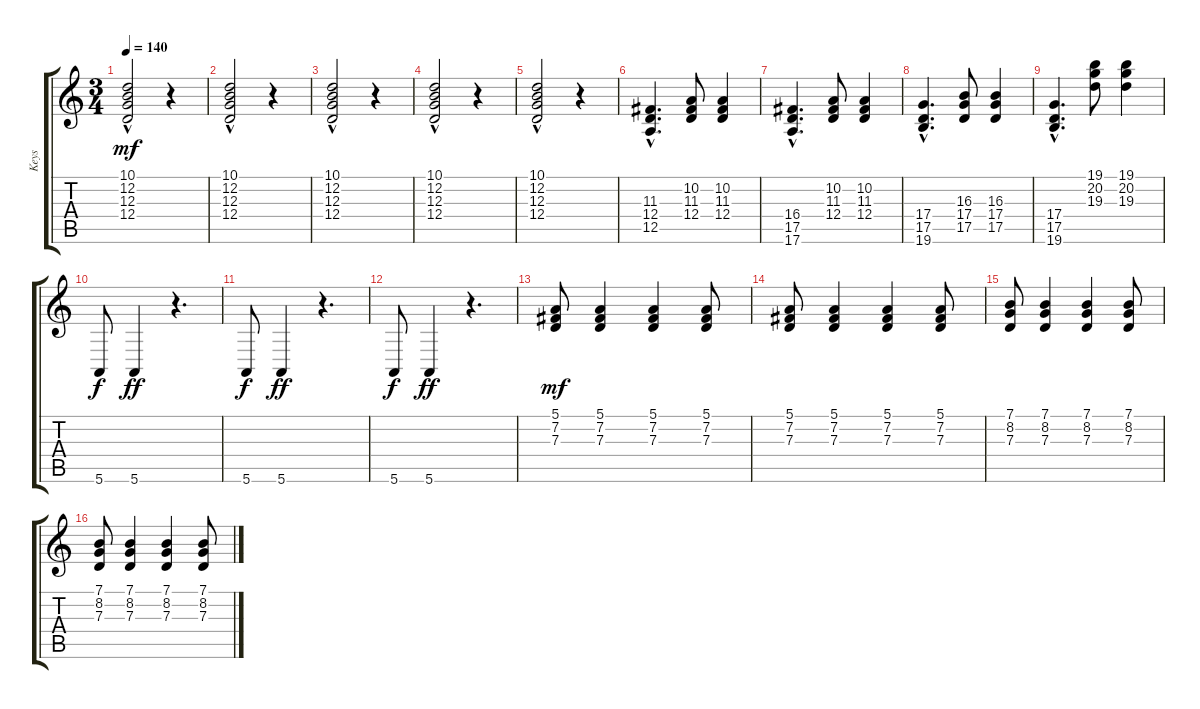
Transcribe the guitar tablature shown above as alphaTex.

\track ("Keys" "Keys") {instrument brightacousticpiano}
\staff {score tabs}
\tuning (E4 B3 G3 D3 A2 E2) {hide}
\ts (3 4)
\tempo 140
\clef g2
\ks c
(10.1 12.2 12.3{hac} 12.4).2{dy mf} r.4 |
(10.1 12.2 12.3{hac} 12.4).2 r.4 |
(10.1 12.2 12.3{hac} 12.4).2 r.4 |
(10.1 12.2 12.3{hac} 12.4).2 r.4 |
(10.1 12.2 12.3{hac} 12.4).2 r.4 |
(11.3{hac} 12.4{hac} 12.5{hac}).4{d} (10.2 11.3 12.4).8 (10.2 11.3 12.4).4 |
(16.4{hac} 17.5{hac} 17.6{hac}).4{d} (10.2 11.3 12.4).8 (10.2 11.3 12.4).4 |
(17.4{hac} 17.5{hac} 19.6{hac}).4{d} (16.3 17.4 17.5).8 (16.3 17.4 17.5).4 |
(17.4{hac} 17.5{hac} 19.6{hac}).4{d} (19.1 20.2 19.3).8 (19.1 20.2 19.3).4 |
5.6.8{dy f} 5.6.4{dy ff} r.4{d} |
5.6.8{dy f} 5.6.4{dy ff} r.4{d} |
5.6.8{dy f} 5.6.4{dy ff} r.4{d} |
(5.1 7.2 7.3).8{dy mf} (5.1 7.2 7.3).4 (5.1 7.2 7.3).4 (5.1 7.2 7.3).8 |
(5.1 7.2 7.3).8 (5.1 7.2 7.3).4 (5.1 7.2 7.3).4 (5.1 7.2 7.3).8 |
(7.1 8.2 7.3).8 (7.1 8.2 7.3).4 (7.1 8.2 7.3).4 (7.1 8.2 7.3).8 |
(7.1 8.2 7.3).8 (7.1 8.2 7.3).4 (7.1 8.2 7.3).4 (7.1 8.2 7.3).8
